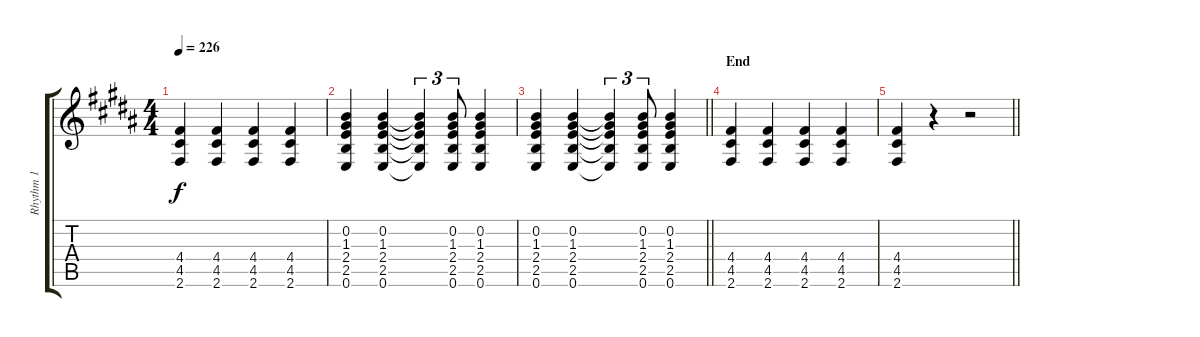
\track ("Rhythm 1" "Rhythm 1") {instrument overdrivenguitar}
\staff {score tabs}
\tuning (E4 B3 G3 D3 A2 E2) {hide}
\ts (4 4)
\tempo 226
\clef g2
\ks b
(4.4 4.5 2.6).4{dy f} (4.4 4.5 2.6).4 (4.4 4.5 2.6).4 (4.4 4.5 2.6).4 |
(0.2 1.3 2.4 2.5 0.6).4 (0.2 1.3 2.4 2.5 0.6).4 (0.2{t} 1.3{t} 2.4{t} 2.5{t} 0.6{t}).4{tu (3 2)} (0.2 1.3 2.4 2.5 0.6).8{tu (3 2)} (0.2 1.3 2.4 2.5 0.6).4 |
\barLineRight lightlight
(0.2 1.3 2.4 2.5 0.6).4 (0.2 1.3 2.4 2.5 0.6).4 (0.2{t} 1.3{t} 2.4{t} 2.5{t} 0.6{t}).4{tu (3 2)} (0.2 1.3 2.4 2.5 0.6).8{tu (3 2)} (0.2 1.3 2.4 2.5 0.6).4 |
\section ("" "End")
(4.4 4.5 2.6).4 (4.4 4.5 2.6).4 (4.4 4.5 2.6).4 (4.4 4.5 2.6).4 |
\barLineRight lightlight
(4.4 4.5 2.6).4 r.4 r.2
